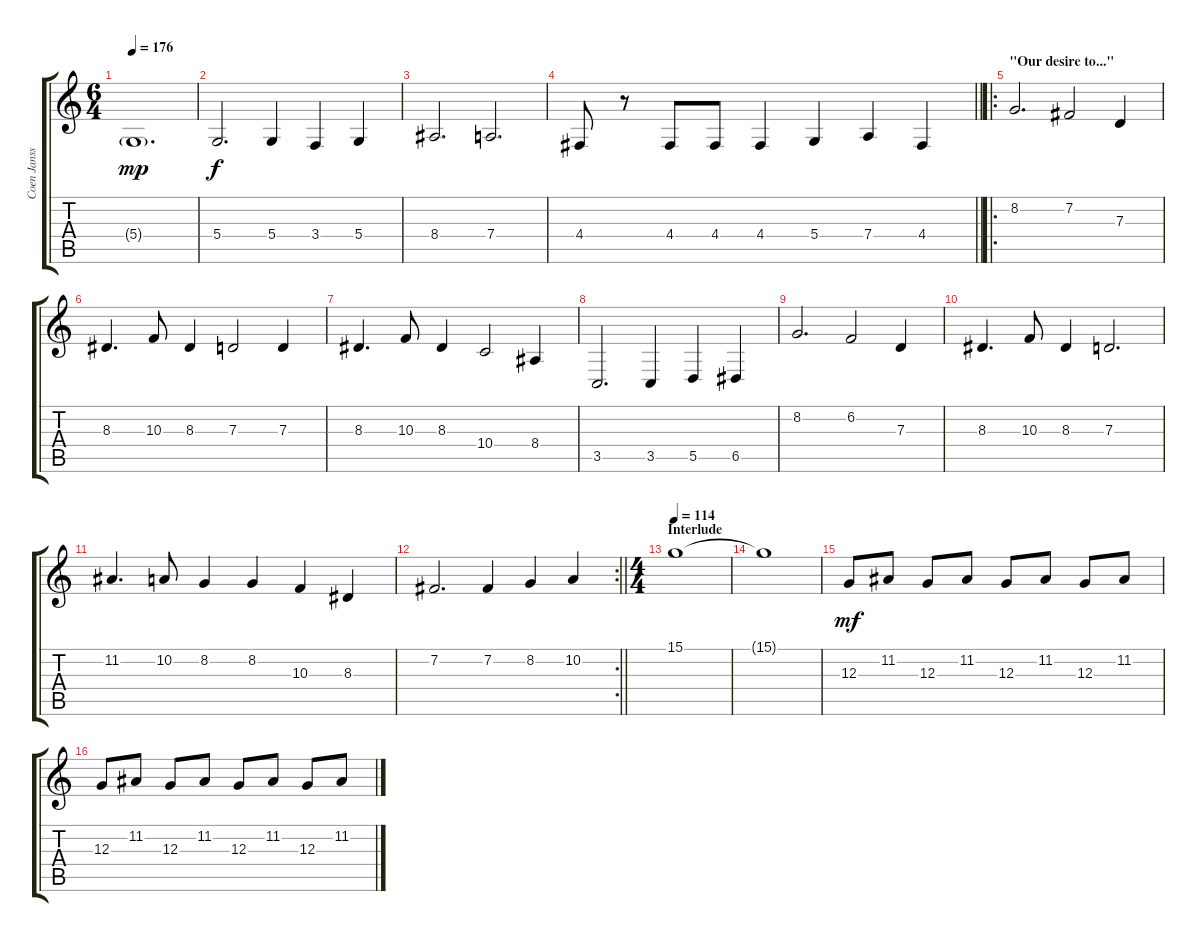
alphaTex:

\track ("Coen Janssen" "Coen Janss") {instrument tremolostrings}
\staff {score tabs}
\tuning (E4 B3 G3 D3 A2 E2) {hide}
\ts (6 4)
\tempo 176
\clef g2
\ks c
5.4{g}.1{d dy mp} |
5.4.2{d dy f} 5.4.4 3.4.4 5.4.4 |
8.4.2{d} 7.4.2{d} |
\barLineRight lightlight
4.4.8 r.8 4.4.8 4.4.8 4.4.4 5.4.4 7.4.4 4.4.4 |
\ro
\section ("" "\"Our desire to...\"")
8.2.2{d} 7.2.2 7.3.4 |
8.3.4{d} 10.3.8 8.3.4 7.3.2 7.3.4 |
8.3.4{d} 10.3.8 8.3.4 10.4.2 8.4.4 |
3.5.2{d} 3.5.4 5.5.4 6.5.4 |
8.2.2{d} 6.2.2 7.3.4 |
8.3.4{d} 10.3.8 8.3.4 7.3.2{d} |
11.2.4{d} 10.2.8 8.2.4 8.2.4 10.3.4 8.3.4 |
\rc 2
\barLineRight lightlight
7.2.2{d} 7.2.4 8.2.4 10.2.4 |
\ts (4 4)
\section ("" "Interlude")
\tempo 114
15.1.1 |
15.1{t}.1 |
12.3.8{dy mf volume 14} 11.2.8 12.3.8 11.2.8 12.3.8 11.2.8 12.3.8 11.2.8 |
12.3.8 11.2.8 12.3.8 11.2.8 12.3.8 11.2.8 12.3.8 11.2.8
